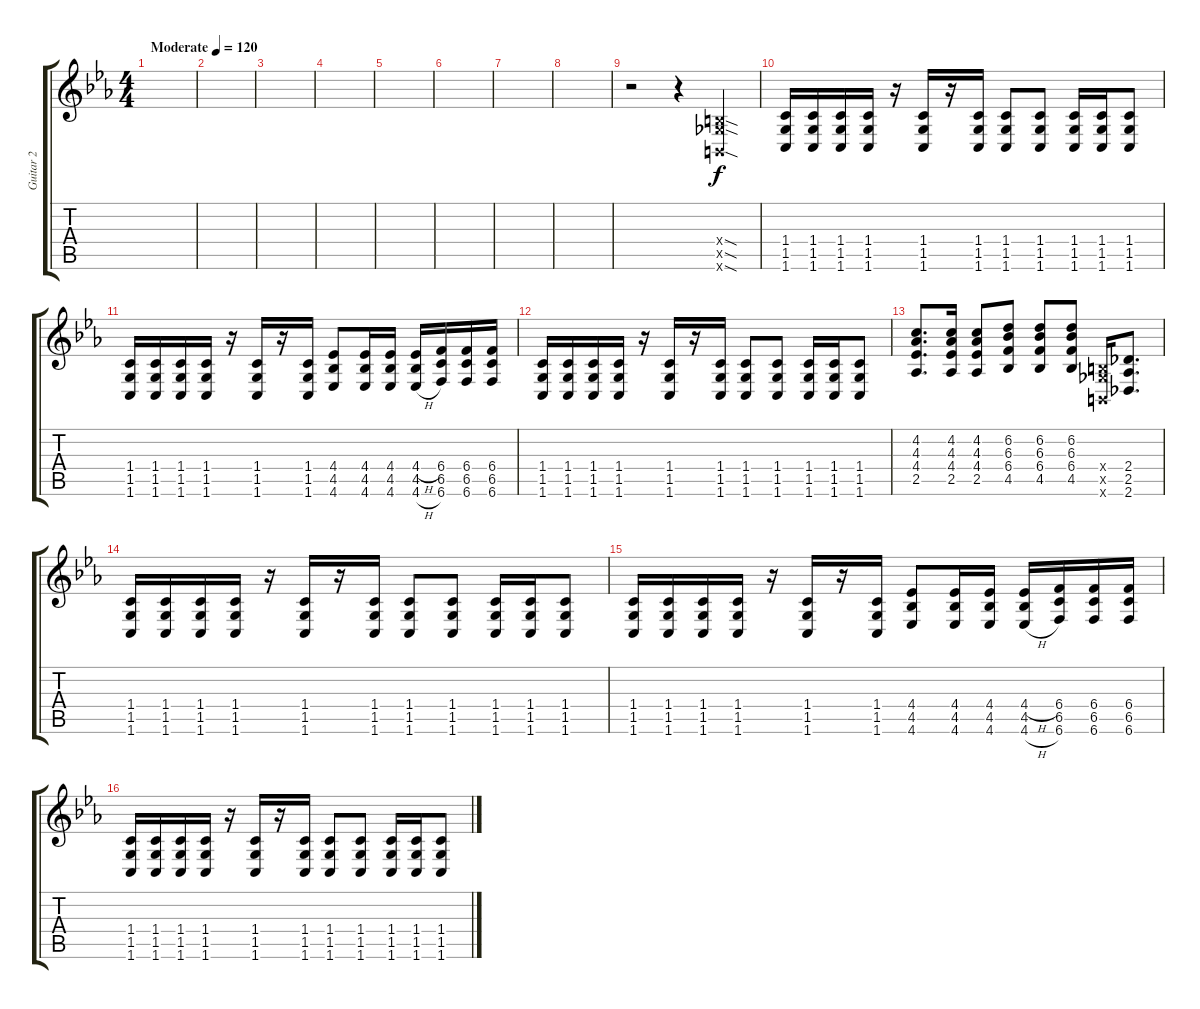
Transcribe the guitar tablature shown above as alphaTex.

\track ("Guitar 2" "Guitar 2") {instrument distortionguitar}
\staff {score tabs}
\tuning (Db4 Ab3 E3 B2 Gb2 B1) {hide}
\ts (4 4)
\tempo (120 "Moderate")
\clef g2
\ks eb
|
|
|
|
|
|
|
|
r.2 r.4 (0.4{sod x} 0.5{sod x} 0.6{sod x}).4 |
(1.4 1.5 1.6).16 (1.4 1.5 1.6).16 (1.4 1.5 1.6).16 (1.4 1.5 1.6).16 r.16 (1.4 1.5 1.6).16 r.16 (1.4 1.5 1.6).16 (1.4 1.5 1.6).8 (1.4 1.5 1.6).8 (1.4 1.5 1.6).16 (1.4 1.5 1.6).16 (1.4 1.5 1.6).8 |
(1.4 1.5 1.6).16 (1.4 1.5 1.6).16 (1.4 1.5 1.6).16 (1.4 1.5 1.6).16 r.16 (1.4 1.5 1.6).16 r.16 (1.4 1.5 1.6).16 (4.4 4.5 4.6).8 (4.4 4.5 4.6).16 (4.4 4.5 4.6).16 (4.4{h} 4.5 4.6{h}).16 (6.4 6.5 6.6).16 (6.4 6.5 6.6).16 (6.4 6.5 6.6).16 |
(1.4 1.5 1.6).16 (1.4 1.5 1.6).16 (1.4 1.5 1.6).16 (1.4 1.5 1.6).16 r.16 (1.4 1.5 1.6).16 r.16 (1.4 1.5 1.6).16 (1.4 1.5 1.6).8 (1.4 1.5 1.6).8 (1.4 1.5 1.6).16 (1.4 1.5 1.6).16 (1.4 1.5 1.6).8 |
(4.2 4.3 4.4 2.5).8{d} (4.2 4.3 4.4 2.5).16 (4.2 4.3 4.4 2.5).8 (6.2 6.3 6.4 4.5).8 (6.2 6.3 6.4 4.5).8 (6.2 6.3 6.4 4.5).8 (0.4{x} 0.5{x} 0.6{x}).16 (2.4 2.5 2.6).8{d} |
(1.4 1.5 1.6).16 (1.4 1.5 1.6).16 (1.4 1.5 1.6).16 (1.4 1.5 1.6).16 r.16 (1.4 1.5 1.6).16 r.16 (1.4 1.5 1.6).16 (1.4 1.5 1.6).8 (1.4 1.5 1.6).8 (1.4 1.5 1.6).16 (1.4 1.5 1.6).16 (1.4 1.5 1.6).8 |
(1.4 1.5 1.6).16 (1.4 1.5 1.6).16 (1.4 1.5 1.6).16 (1.4 1.5 1.6).16 r.16 (1.4 1.5 1.6).16 r.16 (1.4 1.5 1.6).16 (4.4 4.5 4.6).8 (4.4 4.5 4.6).16 (4.4 4.5 4.6).16 (4.4{h} 4.5 4.6{h}).16 (6.4 6.5 6.6).16 (6.4 6.5 6.6).16 (6.4 6.5 6.6).16 |
(1.4 1.5 1.6).16 (1.4 1.5 1.6).16 (1.4 1.5 1.6).16 (1.4 1.5 1.6).16 r.16 (1.4 1.5 1.6).16 r.16 (1.4 1.5 1.6).16 (1.4 1.5 1.6).8 (1.4 1.5 1.6).8 (1.4 1.5 1.6).16 (1.4 1.5 1.6).16 (1.4 1.5 1.6).8
